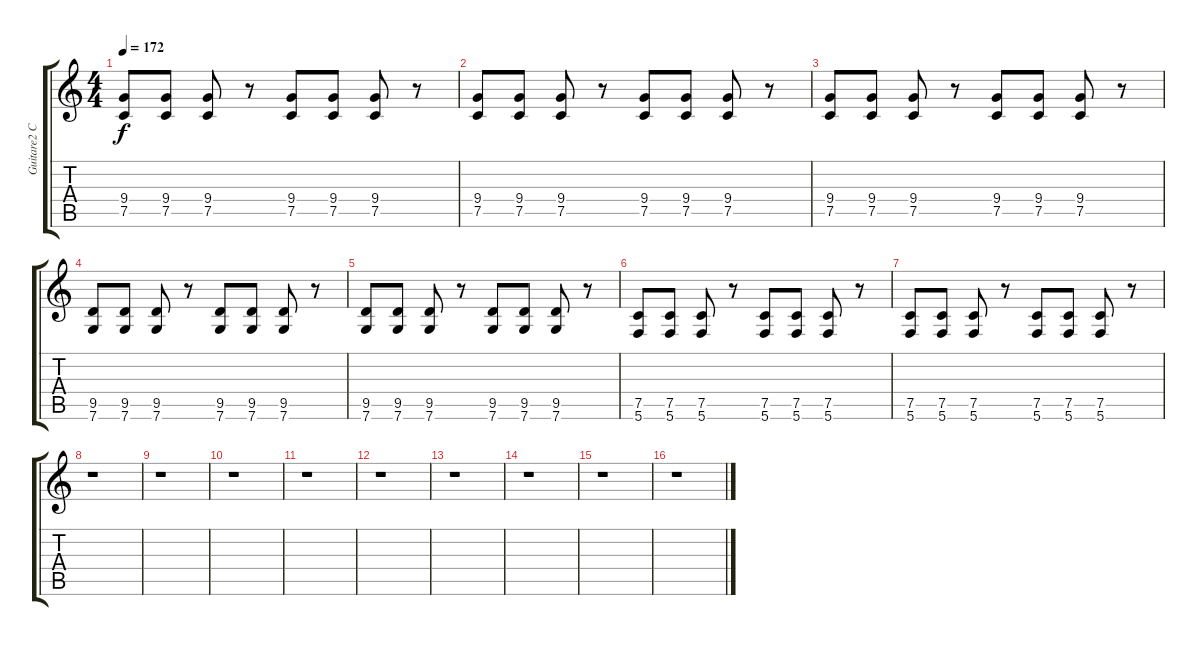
\track ("Guitare2 C" "Guitare2 C") {instrument distortionguitar}
\staff {score tabs}
\tuning (C4 G3 Eb3 Bb2 F2 C2) {hide}
\ts (4 4)
\tempo 172
\clef g2
\ks c
(9.4 7.5).8{dy f} (9.4 7.5).8 (9.4 7.5).8 r.8 (9.4 7.5).8 (9.4 7.5).8 (9.4 7.5).8 r.8 |
(9.4 7.5).8 (9.4 7.5).8 (9.4 7.5).8 r.8 (9.4 7.5).8 (9.4 7.5).8 (9.4 7.5).8 r.8 |
(9.4 7.5).8 (9.4 7.5).8 (9.4 7.5).8 r.8 (9.4 7.5).8 (9.4 7.5).8 (9.4 7.5).8 r.8 |
(9.5 7.6).8 (9.5 7.6).8 (9.5 7.6).8 r.8 (9.5 7.6).8 (9.5 7.6).8 (9.5 7.6).8 r.8 |
(9.5 7.6).8 (9.5 7.6).8 (9.5 7.6).8 r.8 (9.5 7.6).8 (9.5 7.6).8 (9.5 7.6).8 r.8 |
(7.5 5.6).8 (7.5 5.6).8 (7.5 5.6).8 r.8 (7.5 5.6).8 (7.5 5.6).8 (7.5 5.6).8 r.8 |
(7.5 5.6).8 (7.5 5.6).8 (7.5 5.6).8 r.8 (7.5 5.6).8 (7.5 5.6).8 (7.5 5.6).8 r.8 |
r.1 |
r.1 |
r.1 |
r.1 |
r.1 |
r.1 |
r.1 |
r.1 |
r.1
